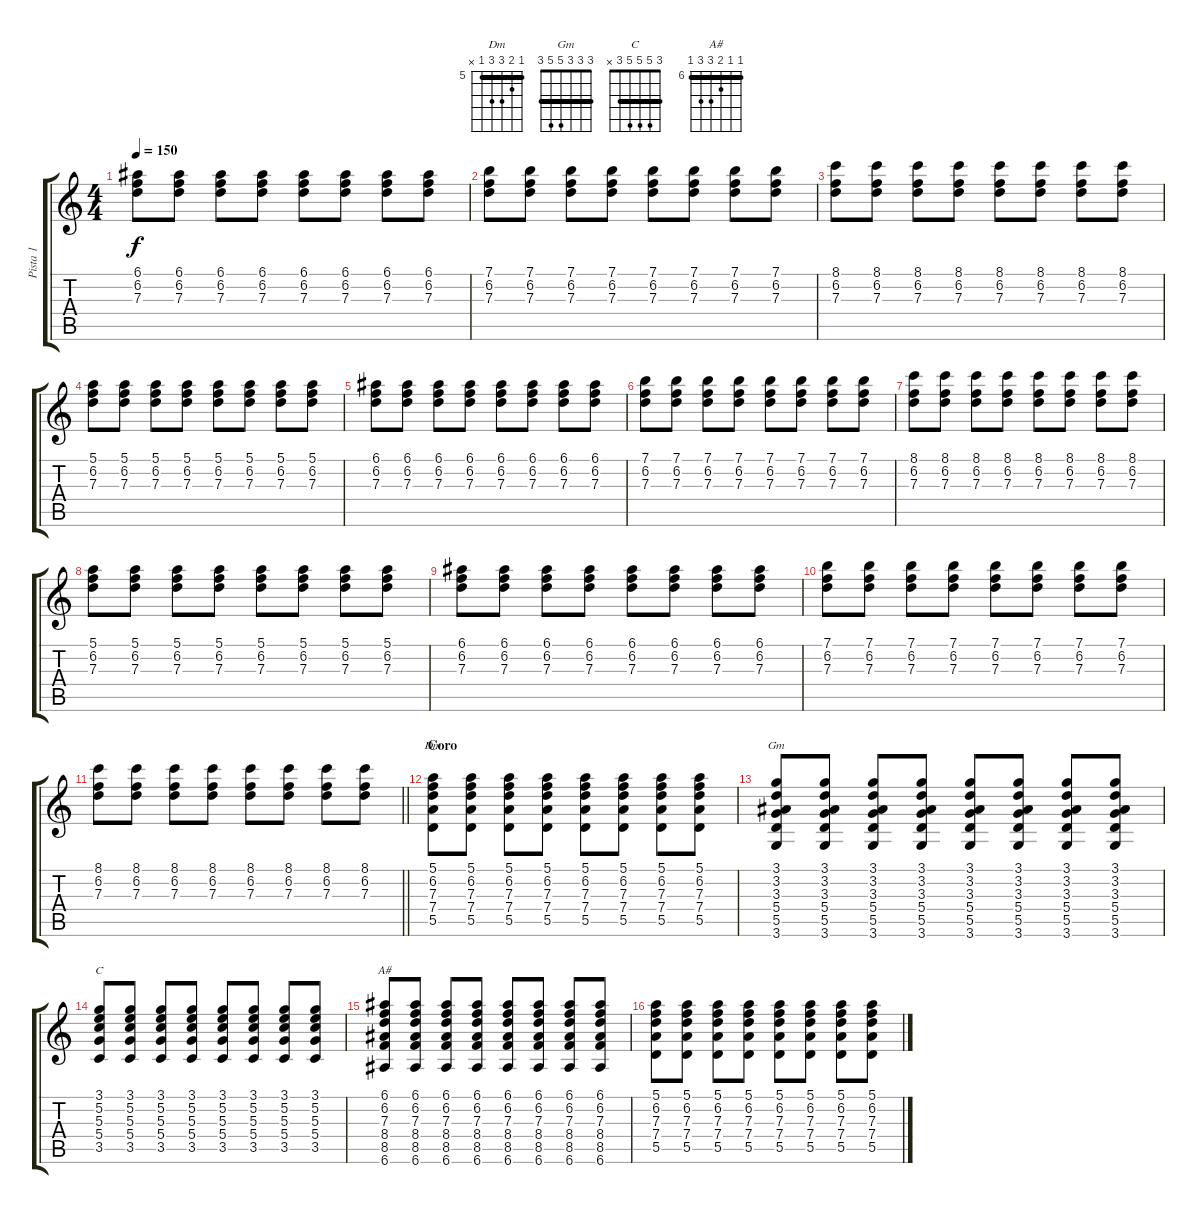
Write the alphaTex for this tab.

\track ("Pista 1" "Pista 1") {instrument overdrivenguitar}
\staff {score tabs}
\tuning (E4 B3 G3 D3 A2 E2) {hide}
\chord ("Dm" 5 6 7 7 5 x) {firstfret 5 barre 5}
\chord ("Gm" 3 3 3 5 5 3) {barre 3}
\chord ("C" 3 5 5 5 3 x) {barre 3}
\chord ("A#" 6 6 7 8 8 6) {firstfret 6 barre 6}
\ts (4 4)
\tempo 150
\clef g2
\ks c
(6.1 6.2 7.3).8{dy f} (6.1 6.2 7.3).8 (6.1 6.2 7.3).8 (6.1 6.2 7.3).8 (6.1 6.2 7.3).8 (6.1 6.2 7.3).8 (6.1 6.2 7.3).8 (6.1 6.2 7.3).8 |
(7.1 6.2 7.3).8 (7.1 6.2 7.3).8 (7.1 6.2 7.3).8 (7.1 6.2 7.3).8 (7.1 6.2 7.3).8 (7.1 6.2 7.3).8 (7.1 6.2 7.3).8 (7.1 6.2 7.3).8 |
(8.1 6.2 7.3).8 (8.1 6.2 7.3).8 (8.1 6.2 7.3).8 (8.1 6.2 7.3).8 (8.1 6.2 7.3).8 (8.1 6.2 7.3).8 (8.1 6.2 7.3).8 (8.1 6.2 7.3).8 |
(5.1 6.2 7.3).8 (5.1 6.2 7.3).8 (5.1 6.2 7.3).8 (5.1 6.2 7.3).8 (5.1 6.2 7.3).8 (5.1 6.2 7.3).8 (5.1 6.2 7.3).8 (5.1 6.2 7.3).8 |
(6.1 6.2 7.3).8 (6.1 6.2 7.3).8 (6.1 6.2 7.3).8 (6.1 6.2 7.3).8 (6.1 6.2 7.3).8 (6.1 6.2 7.3).8 (6.1 6.2 7.3).8 (6.1 6.2 7.3).8 |
(7.1 6.2 7.3).8 (7.1 6.2 7.3).8 (7.1 6.2 7.3).8 (7.1 6.2 7.3).8 (7.1 6.2 7.3).8 (7.1 6.2 7.3).8 (7.1 6.2 7.3).8 (7.1 6.2 7.3).8 |
(8.1 6.2 7.3).8 (8.1 6.2 7.3).8 (8.1 6.2 7.3).8 (8.1 6.2 7.3).8 (8.1 6.2 7.3).8 (8.1 6.2 7.3).8 (8.1 6.2 7.3).8 (8.1 6.2 7.3).8 |
(5.1 6.2 7.3).8 (5.1 6.2 7.3).8 (5.1 6.2 7.3).8 (5.1 6.2 7.3).8 (5.1 6.2 7.3).8 (5.1 6.2 7.3).8 (5.1 6.2 7.3).8 (5.1 6.2 7.3).8 |
(6.1 6.2 7.3).8 (6.1 6.2 7.3).8 (6.1 6.2 7.3).8 (6.1 6.2 7.3).8 (6.1 6.2 7.3).8 (6.1 6.2 7.3).8 (6.1 6.2 7.3).8 (6.1 6.2 7.3).8 |
(7.1 6.2 7.3).8 (7.1 6.2 7.3).8 (7.1 6.2 7.3).8 (7.1 6.2 7.3).8 (7.1 6.2 7.3).8 (7.1 6.2 7.3).8 (7.1 6.2 7.3).8 (7.1 6.2 7.3).8 |
\barLineRight lightlight
(8.1 6.2 7.3).8 (8.1 6.2 7.3).8 (8.1 6.2 7.3).8 (8.1 6.2 7.3).8 (8.1 6.2 7.3).8 (8.1 6.2 7.3).8 (8.1 6.2 7.3).8 (8.1 6.2 7.3).8 |
\section ("" "Coro")
(5.1 6.2 7.3 7.4 5.5).8{ch "Dm"} (5.1 6.2 7.3 7.4 5.5).8 (5.1 6.2 7.3 7.4 5.5).8 (5.1 6.2 7.3 7.4 5.5).8 (5.1 6.2 7.3 7.4 5.5).8 (5.1 6.2 7.3 7.4 5.5).8 (5.1 6.2 7.3 7.4 5.5).8 (5.1 6.2 7.3 7.4 5.5).8 |
(3.1 3.2 3.3 5.4 5.5 3.6).8{ch "Gm"} (3.1 3.2 3.3 5.4 5.5 3.6).8 (3.1 3.2 3.3 5.4 5.5 3.6).8 (3.1 3.2 3.3 5.4 5.5 3.6).8 (3.1 3.2 3.3 5.4 5.5 3.6).8 (3.1 3.2 3.3 5.4 5.5 3.6).8 (3.1 3.2 3.3 5.4 5.5 3.6).8 (3.1 3.2 3.3 5.4 5.5 3.6).8 |
(3.1 5.2 5.3 5.4 3.5).8{ch "C"} (3.1 5.2 5.3 5.4 3.5).8 (3.1 5.2 5.3 5.4 3.5).8 (3.1 5.2 5.3 5.4 3.5).8 (3.1 5.2 5.3 5.4 3.5).8 (3.1 5.2 5.3 5.4 3.5).8 (3.1 5.2 5.3 5.4 3.5).8 (3.1 5.2 5.3 5.4 3.5).8 |
(6.1 6.2 7.3 8.4 8.5 6.6).8{ch "A#"} (6.1 6.2 7.3 8.4 8.5 6.6).8 (6.1 6.2 7.3 8.4 8.5 6.6).8 (6.1 6.2 7.3 8.4 8.5 6.6).8 (6.1 6.2 7.3 8.4 8.5 6.6).8 (6.1 6.2 7.3 8.4 8.5 6.6).8 (6.1 6.2 7.3 8.4 8.5 6.6).8 (6.1 6.2 7.3 8.4 8.5 6.6).8 |
(5.1 6.2 7.3 7.4 5.5).8 (5.1 6.2 7.3 7.4 5.5).8 (5.1 6.2 7.3 7.4 5.5).8 (5.1 6.2 7.3 7.4 5.5).8 (5.1 6.2 7.3 7.4 5.5).8 (5.1 6.2 7.3 7.4 5.5).8 (5.1 6.2 7.3 7.4 5.5).8 (5.1 6.2 7.3 7.4 5.5).8
